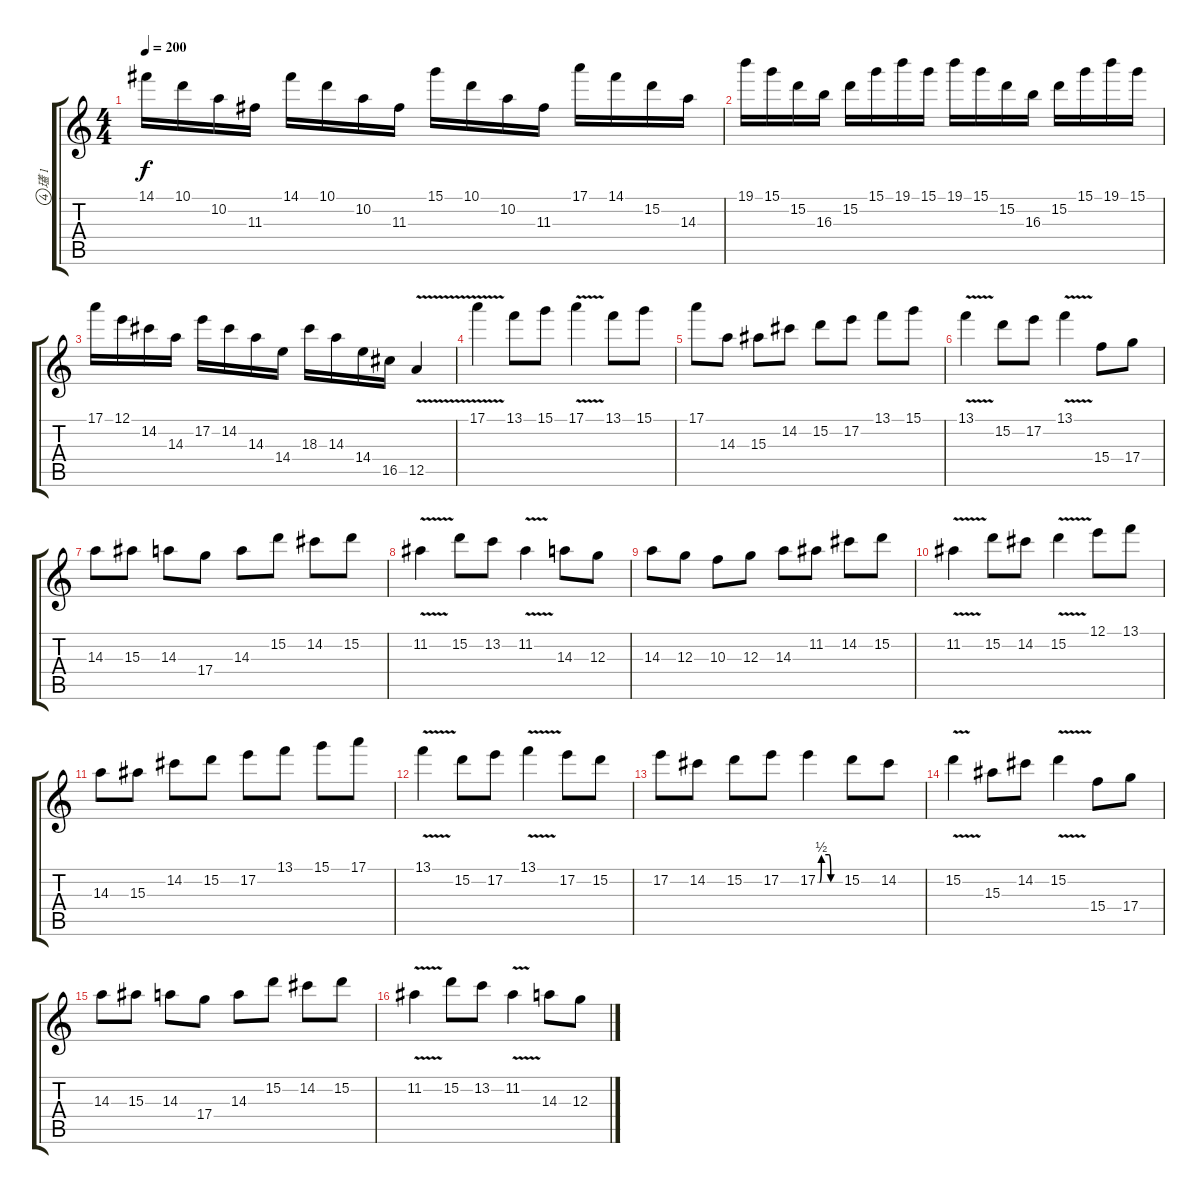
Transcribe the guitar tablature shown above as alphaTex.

\track ("瓂 1" "瓂 1") {instrument distortionguitar}
\staff {score tabs}
\tuning (E4 B3 G3 D3 A2 E2) {hide}
\ts (4 4)
\tempo 200
\clef g2
\ks c
14.1.16{dy f} 10.1.16 10.2.16 11.3.16 14.1.16 10.1.16 10.2.16 11.3.16 15.1.16 10.1.16 10.2.16 11.3.16 17.1.16 14.1.16 15.2.16 14.3.16 |
19.1.16 15.1.16 15.2.16 16.3.16 15.2.16 15.1.16 19.1.16 15.1.16 19.1.16 15.1.16 15.2.16 16.3.16 15.2.16 15.1.16 19.1.16 15.1.16 |
17.1.16 12.1.16 14.2.16 14.3.16 17.2.16 14.2.16 14.3.16 14.4.16 18.3.16 14.3.16 14.4.16 16.5.16 12.5{v}.4 |
17.1{v}.4 13.1.8 15.1.8 17.1{v}.4 13.1.8 15.1.8 |
17.1.8 14.3.8 15.3.8 14.2.8 15.2.8 17.2.8 13.1.8 15.1.8 |
13.1{v}.4 15.2.8 17.2.8 13.1{v}.4 15.4.8 17.4.8 |
14.3.8 15.3.8 14.3.8 17.4.8 14.3.8 15.2.8 14.2.8 15.2.8 |
11.2{v}.4 15.2.8 13.2.8 11.2{v}.4 14.3.8 12.3.8 |
14.3.8 12.3.8 10.3.8 12.3.8 14.3.8 11.2.8 14.2.8 15.2.8 |
11.2{v}.4 15.2.8 14.2.8 15.2{v}.4 12.1.8 13.1.8 |
14.3.8 15.3.8 14.2.8 15.2.8 17.2.8 13.1.8 15.1.8 17.1.8 |
13.1{v}.4 15.2.8 17.2.8 13.1{v}.4 17.2.8 15.2.8 |
17.2.8 14.2.8 15.2.8 17.2.8 17.2{be (custom 0 0 5 0 10 2 30 2 35 0 60 0)}.4 15.2.8 14.2.8 |
15.2{v}.4 15.3.8 14.2.8 15.2{v}.4 15.4.8 17.4.8 |
14.3.8 15.3.8 14.3.8 17.4.8 14.3.8 15.2.8 14.2.8 15.2.8 |
11.2{v}.4 15.2.8 13.2.8 11.2{v}.4 14.3.8 12.3.8
